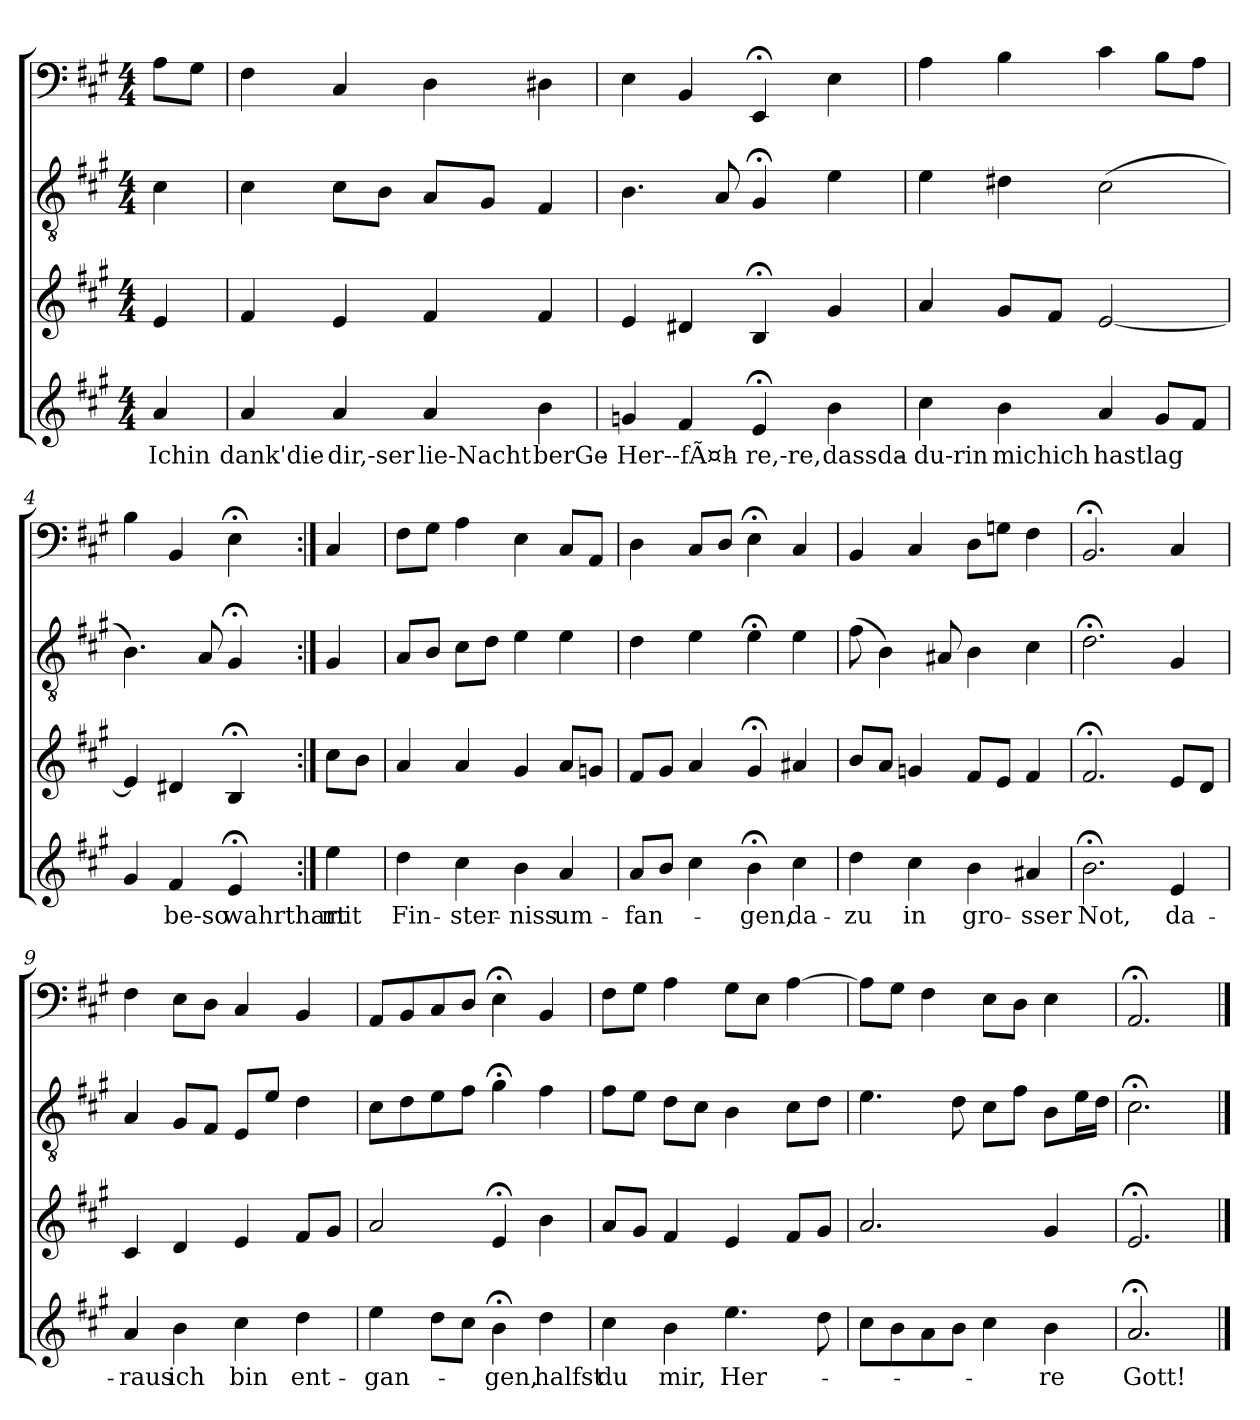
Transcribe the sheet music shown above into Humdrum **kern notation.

**kern	**text	**kern	**kern	**kern
*part4	*part4	*part3	*part2	*part1
*staff4	*staff4	*staff3	*staff2	*staff1
*clefG2	*	*clefG2	*clefGv2	*clefF4
*k[f#c#g#]	*	*k[f#c#g#]	*k[f#c#g#]	*k[f#c#g#]
*A:	*	*A:	*A:	*A:
*M4/4	*	*M4/4	*M4/4	*M4/4
=	=	=	=	=
4a	Ichin	4e	4c#	8AL
.	.	.	.	8G#J
=1	=1	=1	=1	=1
4a	dank'die-	4f#	4c#	4F#
4a	dir,-ser	4e	8c#L	4C#
.	.	.	8BJ	.
4a	lie-Nacht	4f#	8AL	4D
.	.	.	8G#J	.
4b	-berGe-	4f#	4F#	4D#X
=2	=2	=2	=2	=2
4gn	Her--fÃ¤h-	4e	4.B	4E
4f#	.	4d#X	.	4BB
.	.	.	8A	.
4e;<	-re,-re,	4B;<	4G#;<	4EE;<
4b	dassda-	4g#	4e	4E
=3	=3	=3	=3	=3
4cc#	du-rin	4a	4e	4A
4b	michich	8g#L	4d#X	4B
.	.	8f#J	.	.
4a	hastlag	[2e	(2c#	4c#
8g#L	.	.	.	8BL
8f#J	.	.	.	8AJ
=4	=4	=4	=4	=4
4g#	.	4e]	4.B)	4B
4f#	be-so	4d#X	.	4BB
.	.	.	8A	.
4e;<	-wahrthart	4B;<	4G#;<	4E;<
=:|!	=:|!	=:|!	=:|!	=:|!
4ee	mit	8cc#L	4G#	4C#
.	.	8bJ	.	.
=5	=5	=5	=5	=5
4dd	Fin-	4a	8AL	8F#L
.	.	.	8BJ	8G#J
4cc#	-ster-	4a	8c#L	4A
.	.	.	8dJ	.
4b	-niss	4g#	4e	4E
4a	um-	8aL	4e	8C#L
.	.	8gnJ	.	8AAJ
=6	=6	=6	=6	=6
8aL	-fan-	8f#L	4d	4D
8bJ	.	8g#J	.	.
4cc#	.	4a	4e	8C#L
.	.	.	.	8DJ
4b;<	-gen,	4g#;<	4e;<	4E;<
4cc#	da-	4a#X	4e	4C#
=7	=7	=7	=7	=7
4dd	-zu	8bL	(8f#	4BB
.	.	8aJ	4B)	.
4cc#	in	4gn	.	4C#
.	.	.	8A#X	.
4b	gro-	8f#L	4B	8DL
.	.	8eJ	.	8GnJ
4a#X	-sser	4f#	4c#	4F#
=8	=8	=8	=8	=8
2.b;<	Not,	2.f#;<	2.d;<	2.BB;<
4e	da-	8eL	4G#	4C#
.	.	8dJ	.	.
=9	=9	=9	=9	=9
4a	-raus	4c#	4A	4F#
4b	ich	4d	8G#L	8EL
.	.	.	8F#J	8DJ
4cc#	bin	4e	8EL	4C#
.	.	.	8eJ	.
4dd	ent-	8f#L	4d	4BB
.	.	8g#J	.	.
=10	=10	=10	=10	=10
4ee	-gan-	2a	8c#L	8AAL
.	.	.	8d	8BB
8ddL	.	.	8e	8C#
8cc#J	.	.	8f#J	8DJ
4b;<	-gen,	4e;<	4g#;<	4E;<
4dd	halfst	4b	4f#	4BB
=11	=11	=11	=11	=11
4cc#	du	8aL	8f#L	8F#L
.	.	8g#J	8eJ	8G#J
4b	mir,	4f#	8dL	4A
.	.	.	8c#J	.
4.ee	Her-	4e	4B	8G#L
.	.	.	.	8EJ
.	.	8f#L	8c#L	[4A
8dd	.	8g#J	8dJ	.
=12	=12	=12	=12	=12
8cc#L	.	2.a	4.e	8AL]
8b	.	.	.	8G#J
8a	.	.	.	4F#
8bJ	.	.	8d	.
4cc#	.	.	8c#L	8EL
.	.	.	8f#J	8DJ
4b	-re	4g#	8BL	4E
.	.	.	16eL	.
.	.	.	16dJJ	.
=13	=13	=13	=13	=13
2.a;<	Gott!	2.e;<	2.c#;<	2.AA;<
==	==	==	==	==
*-	*-	*-	*-	*-
